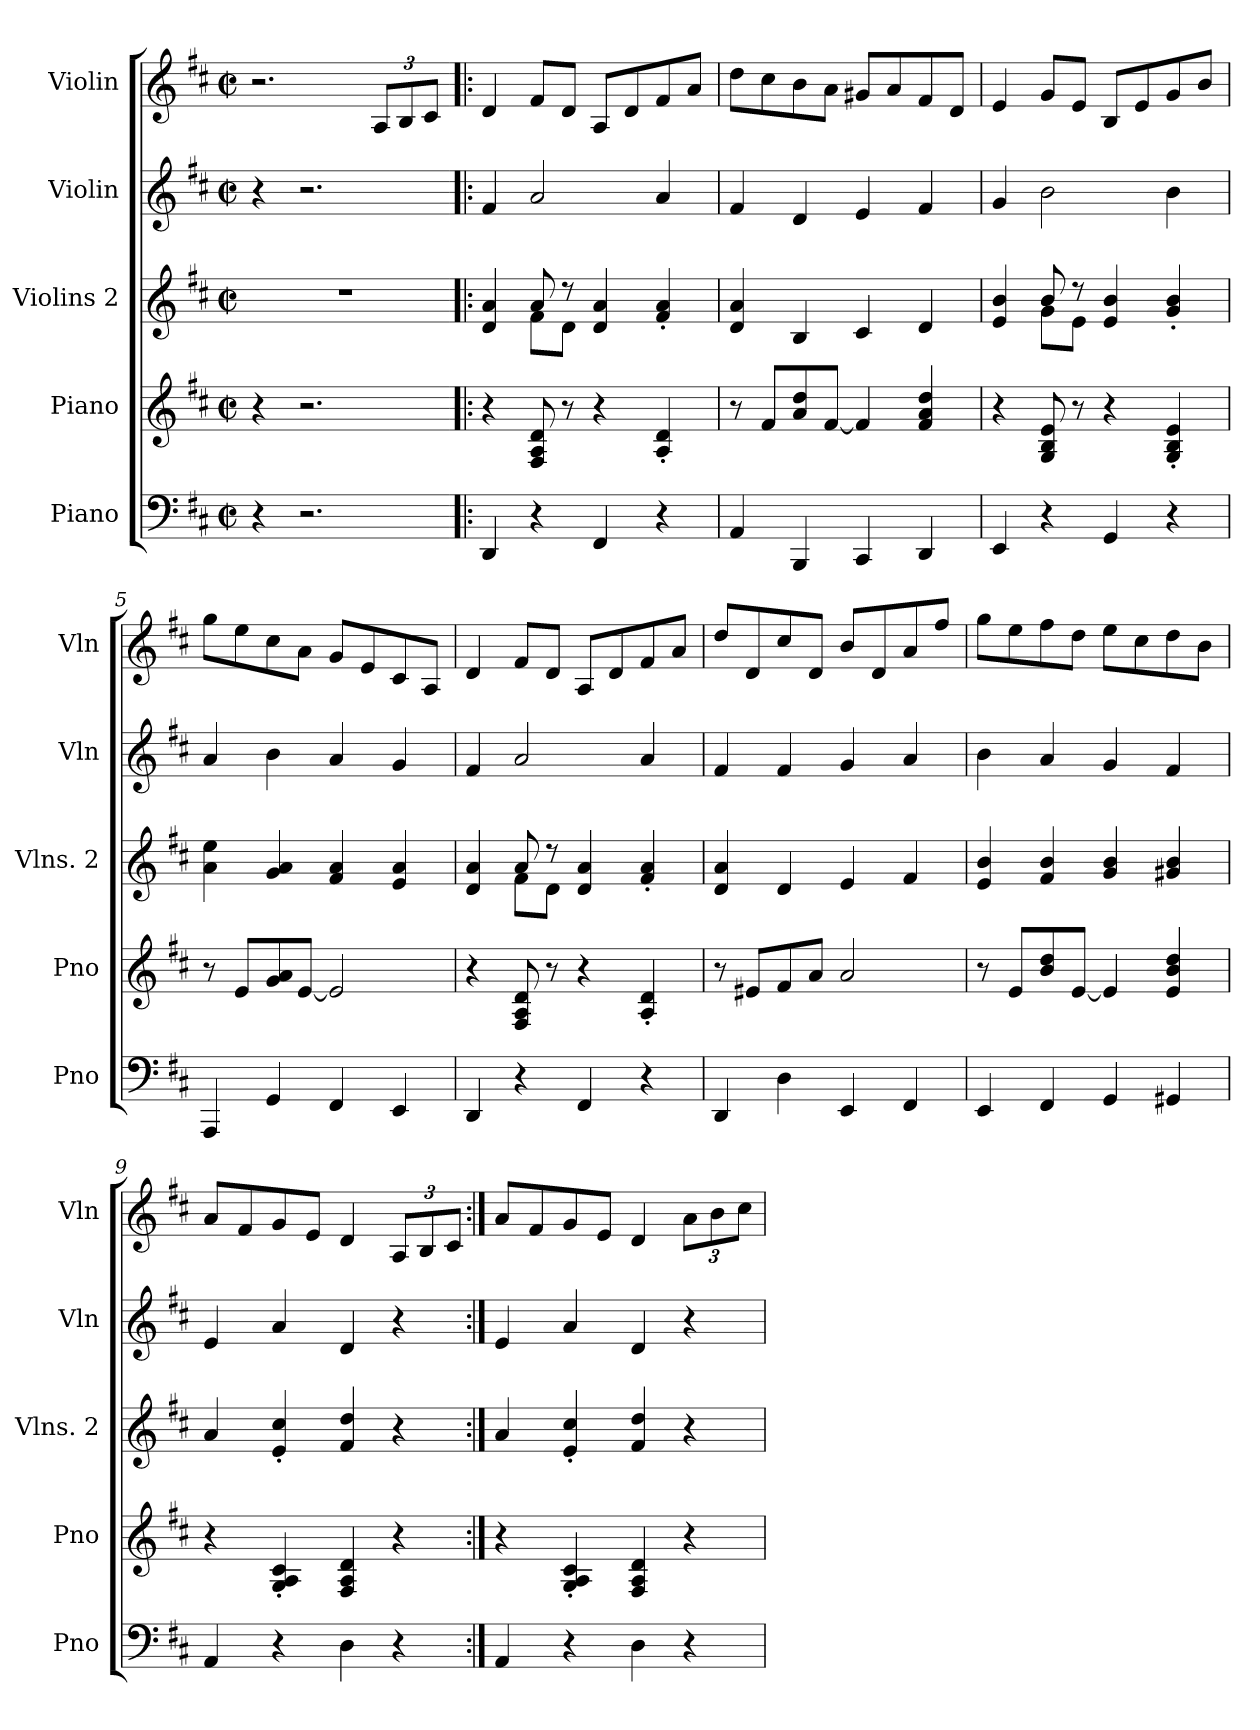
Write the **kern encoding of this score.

**kern	**kern	**kern	**kern	**kern
*part5	*part4	*part3	*part2	*part1
*staff5	*staff4	*staff3	*staff2	*staff1
*I"Piano	*I"Piano	*I"Violins 2	*I"Violin	*I"Violin
*I'Pno	*I'Pno	*I'Vlns. 2	*I'Vln	*I'Vln
*clefF4	*clefG2	*clefG2	*clefG2	*clefG2
*k[f#c#]	*k[f#c#]	*k[f#c#]	*k[f#c#]	*k[f#c#]
*M4/4	*M4/4	*M4/4	*M4/4	*M4/4
*met(c|)	*met(c|)	*met(c|)	*met(c|)	*met(c|)
=1	=1	=1	=1	=1
4r	4r	1r	4r	2.r
2.r	2.r	.	2.r	.
*	*	*	*	*Xbrackettup
.	.	.	.	12A/L
.	.	.	.	12B/
.	.	.	.	12c#/J
=2!|:	=2!|:	=2!|:	=2!|:	=2!|:
*	*	*^	*	*
4DD/	4r	4d/ 4a/	4ryy	4f#/	4d/
4r	8F#/ 8A/ 8d/	8a/	8f#\L	2a/	8f#/L
.	8r	8r	8d\J	.	8d/J
4FF#/	4r	4d/ 4a/	2ryy	.	8A/L
.	.	.	.	.	8d/
4r	4A/' 4d/'	4f#/' 4a/'	.	4a/	8f#/
.	.	.	.	.	8a/J
*	*	*v	*v	*	*
=3	=3	=3	=3	=3
4AA/	8r	4d/ 4a/	4f#/	8dd\L
.	8f#/L	.	.	8cc#\
4BBB/	8a/ 8dd/	4B/	4d/	8b\
.	[8f#/J	.	.	8a\J
4CC#/	4f#/]	4c#/	4e/	8g#X/L
.	.	.	.	8a/
4DD/	4f#/ 4a/ 4dd/	4d/	4f#/	8f#/
.	.	.	.	8d/J
=4	=4	=4	=4	=4
*	*	*^	*	*
4EE/	4r	4e/ 4b/	4ryy	4g/	4e/
4r	8G/ 8B/ 8e/	8b/	8g\L	2b\	8g/L
.	8r	8r	8e\J	.	8e/J
4GG/	4r	4e/ 4b/	2ryy	.	8B/L
.	.	.	.	.	8e/
4r	4G/' 4B/' 4e/'	4g/' 4b/'	.	4b\	8g/
.	.	.	.	.	8b/J
*	*	*v	*v	*	*
!!LO:LB:g=z
=5	=5	=5	=5	=5
4AAA/	8r	4a\ 4ee\	4a/	8gg\L
.	8e/L	.	.	8ee\
4GG/	8g/ 8a/	4g/ 4a/	4b\	8cc#\
.	[8e/J	.	.	8a\J
4FF#/	2e/]	4f#/ 4a/	4a/	8g/L
.	.	.	.	8e/
4EE/	.	4e/ 4a/	4g/	8c#/
.	.	.	.	8A/J
=6	=6	=6	=6	=6
*	*	*^	*	*
4DD/	4r	4d/ 4a/	4ryy	4f#/	4d/
4r	8F#/ 8A/ 8d/	8a/	8f#\L	2a/	8f#/L
.	8r	8r	8d\J	.	8d/J
4FF#/	4r	4d/ 4a/	2ryy	.	8A/L
.	.	.	.	.	8d/
4r	4A/' 4d/'	4f#/' 4a/'	.	4a/	8f#/
.	.	.	.	.	8a/J
*	*	*v	*v	*	*
=7	=7	=7	=7	=7
4DD/	8r	4d/ 4a/	4f#/	8dd/L
.	8e#X/L	.	.	8d/
4D\	8f#/	4d/	4f#/	8cc#/
.	8a/J	.	.	8d/J
4EE/	2a/	4e/	4g/	8b/L
.	.	.	.	8d/
4FF#/	.	4f#/	4a/	8a/
.	.	.	.	8ff#/J
=8	=8	=8	=8	=8
4EE/	8r	4e/ 4b/	4b\	8gg\L
.	8e/L	.	.	8ee\
4FF#/	8b/ 8dd/	4f#/ 4b/	4a/	8ff#\
.	[8e/J	.	.	8dd\J
4GG/	4e/]	4g/ 4b/	4g/	8ee\L
.	.	.	.	8cc#\
4GG#X/	4e/ 4b/ 4dd/	4g#X/ 4b/	4f#/	8dd\
.	.	.	.	8b\J
!!LO:PB:g=z
=9	=9	=9	=9	=9
4AA/	4r	4a/	4e/	8a/L
.	.	.	.	8f#/
4r	4G/' 4A/' 4c#/'	4e/' 4cc#/'	4a/	8g/
.	.	.	.	8e/J
4D\	4F#/ 4A/ 4d/	4f#/ 4dd/	4d/	4d/
4r	4r	4r	4r	12A/L
.	.	.	.	12B/
.	.	.	.	12c#/J
=10:|!	=10:|!	=10:|!	=10:|!	=10:|!
4AA/	4r	4a/	4e/	8a/L
.	.	.	.	8f#/
4r	4G/' 4A/' 4c#/'	4e/' 4cc#/'	4a/	8g/
.	.	.	.	8e/J
4D\	4F#/ 4A/ 4d/	4f#/ 4dd/	4d/	4d/
4r	4r	4r	4r	12a\L
.	.	.	.	12b\
.	.	.	.	12cc#\J
=	=	=	=	=
*-	*-	*-	*-	*-
